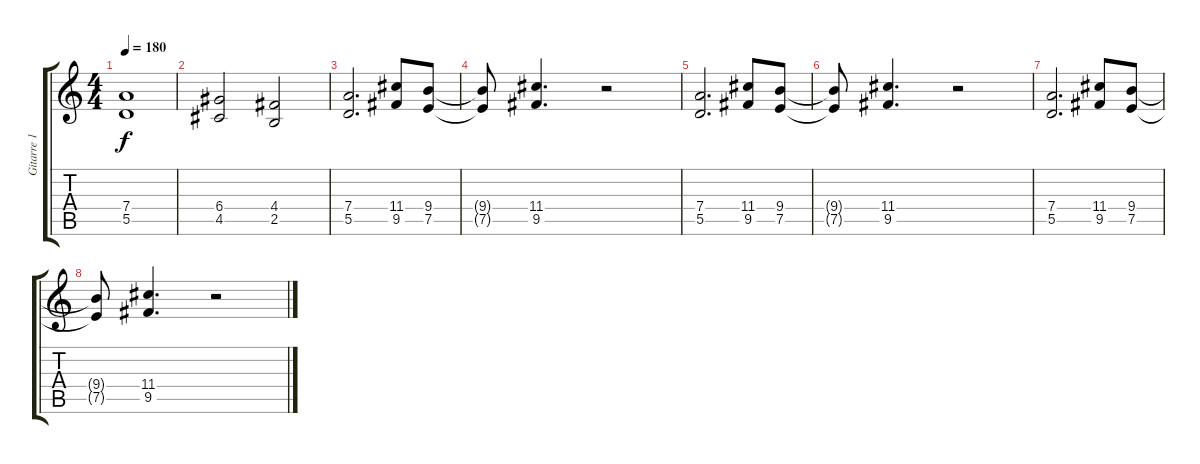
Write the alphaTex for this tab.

\track ("Gitarre 1" "Gitarre 1") {instrument distortionguitar}
\staff {score tabs}
\tuning (E4 B3 G3 D3 A2 E2) {hide}
\ts (4 4)
\tempo 180
\clef g2
\ks c
(7.4 5.5).1{dy f} |
(6.4 4.5).2 (4.4 2.5).2 |
(7.4 5.5).2{d} (11.4 9.5).8 (9.4 7.5).8 |
(9.4{t} 7.5{t}).8 (11.4 9.5).4{d} r.2 |
(7.4 5.5).2{d} (11.4 9.5).8 (9.4 7.5).8 |
(9.4{t} 7.5{t}).8 (11.4 9.5).4{d} r.2 |
(7.4 5.5).2{d} (11.4 9.5).8 (9.4 7.5).8 |
(9.4{t} 7.5{t}).8 (11.4 9.5).4{d} r.2
